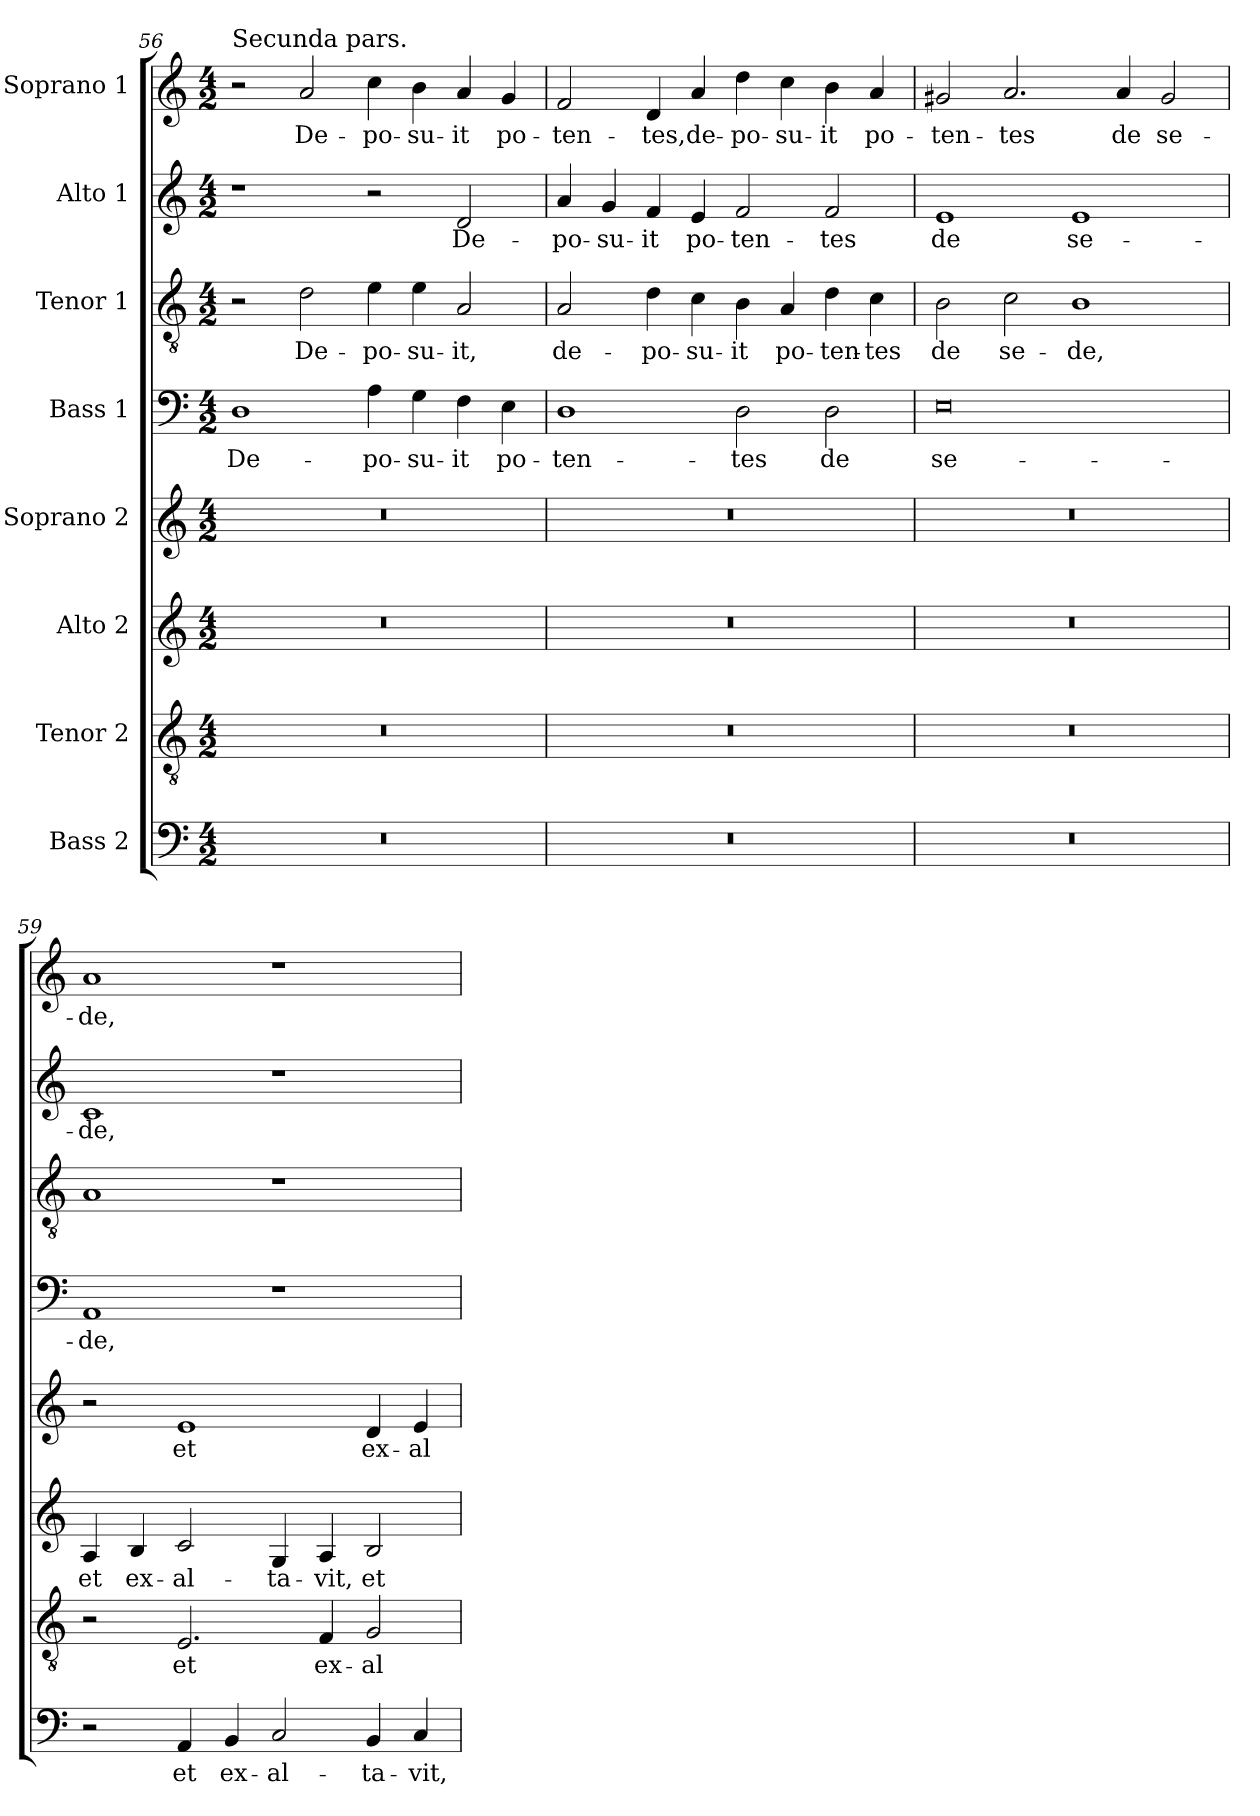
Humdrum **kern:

**kern	**text	**kern	**text	**kern	**text	**kern	**text	**kern	**text	**kern	**text	**kern	**text	**kern	**text
*part8	*part8	*part7	*part7	*part6	*part6	*part5	*part5	*part4	*part4	*part3	*part3	*part2	*part2	*part1	*part1
*staff8	*staff8	*staff7	*staff7	*staff6	*staff6	*staff5	*staff5	*staff4	*staff4	*staff3	*staff3	*staff2	*staff2	*staff1	*staff1
*I"Bass 2	*	*I"Tenor 2	*	*I"Alto 2	*	*I"Soprano 2	*	*I"Bass 1	*	*I"Tenor 1	*	*I"Alto 1	*	*I"Soprano 1	*
!!LO:PB:g=z
*clefF4	*	*clefGv2	*	*clefG2	*	*clefG2	*	*clefF4	*	*clefGv2	*	*clefG2	*	*clefG2	*
*k[]	*	*k[]	*	*k[]	*	*k[]	*	*k[]	*	*k[]	*	*k[]	*	*k[]	*
*M4/2	*	*M4/2	*	*M4/2	*	*M4/2	*	*M4/2	*	*M4/2	*	*M4/2	*	*M4/2	*
=56	=56	=56	=56	=56	=56	=56	=56	=56	=56	=56	=56	=56	=56	=56	=56
!	!	!	!	!	!	!	!	!	!	!	!	!	!	!LO:TX:a:t=Secunda pars.	!
0r	.	0r	.	0r	.	0r	.	1D	De-	2r	.	1r	.	2r	.
.	.	.	.	.	.	.	.	.	.	2d\	De-	.	.	2a/	De-
.	.	.	.	.	.	.	.	4A\	po-	4e\	po-	2r	.	4cc\	po-
.	.	.	.	.	.	.	.	4G\	su-	4e\	su-	.	.	4b\	su-
.	.	.	.	.	.	.	.	4F\	it	2A/	it,	2d/	De-	4a/	it
.	.	.	.	.	.	.	.	4E\	po-	.	.	.	.	4g/	po-
=57	=57	=57	=57	=57	=57	=57	=57	=57	=57	=57	=57	=57	=57	=57	=57
0r	.	0r	.	0r	.	0r	.	1D	ten-	2A/	de-	4a/	po-	2f/	ten-
.	.	.	.	.	.	.	.	.	.	.	.	4g/	su-	.	.
.	.	.	.	.	.	.	.	.	.	4d\	po-	4f/	it	4d/	tes,
.	.	.	.	.	.	.	.	.	.	4c\	su-	4e/	po-	4a/	de-
.	.	.	.	.	.	.	.	2D\	tes	4B\	it	2f/	ten-	4dd\	po-
.	.	.	.	.	.	.	.	.	.	4A/	po-	.	.	4cc\	su-
.	.	.	.	.	.	.	.	2D\	de	4d\	ten-	2f/	tes	4b\	it
.	.	.	.	.	.	.	.	.	.	4c\	tes	.	.	4a/	po-
=58	=58	=58	=58	=58	=58	=58	=58	=58	=58	=58	=58	=58	=58	=58	=58
0r	.	0r	.	0r	.	0r	.	0E	se-	2B\	de	1e	de	2g#X/	ten-
.	.	.	.	.	.	.	.	.	.	2c\	se-	.	.	2.a/	tes
.	.	.	.	.	.	.	.	.	.	1B	de,	1e	se-	.	.
.	.	.	.	.	.	.	.	.	.	.	.	.	.	4a/	de
.	.	.	.	.	.	.	.	.	.	.	.	.	.	2g#/	se-
=59	=59	=59	=59	=59	=59	=59	=59	=59	=59	=59	=59	=59	=59	=59	=59
2r	.	2r	.	4A/	et	2r	.	1AA	de,	1A	.	1c	de,	1a	de,
.	.	.	.	4B/	ex-	.	.	.	.	.	.	.	.	.	.
4AA/	et	2.E/	et	2c/	al-	1e	et	.	.	.	.	.	.	.	.
4BB/	ex-	.	.	.	.	.	.	.	.	.	.	.	.	.	.
2C/	al-	.	.	4G/	ta-	.	.	1r	.	1r	.	1r	.	1r	.
.	.	4F/	ex-	4A/	vit,	.	.	.	.	.	.	.	.	.	.
4BB/	ta-	2G/	al-	2B/	et	4d/	ex-	.	.	.	.	.	.	.	.
4C/	vit,	.	.	.	.	4e/	al-	.	.	.	.	.	.	.	.
=	=	=	=	=	=	=	=	=	=	=	=	=	=	=	=
*-	*-	*-	*-	*-	*-	*-	*-	*-	*-	*-	*-	*-	*-	*-	*-
